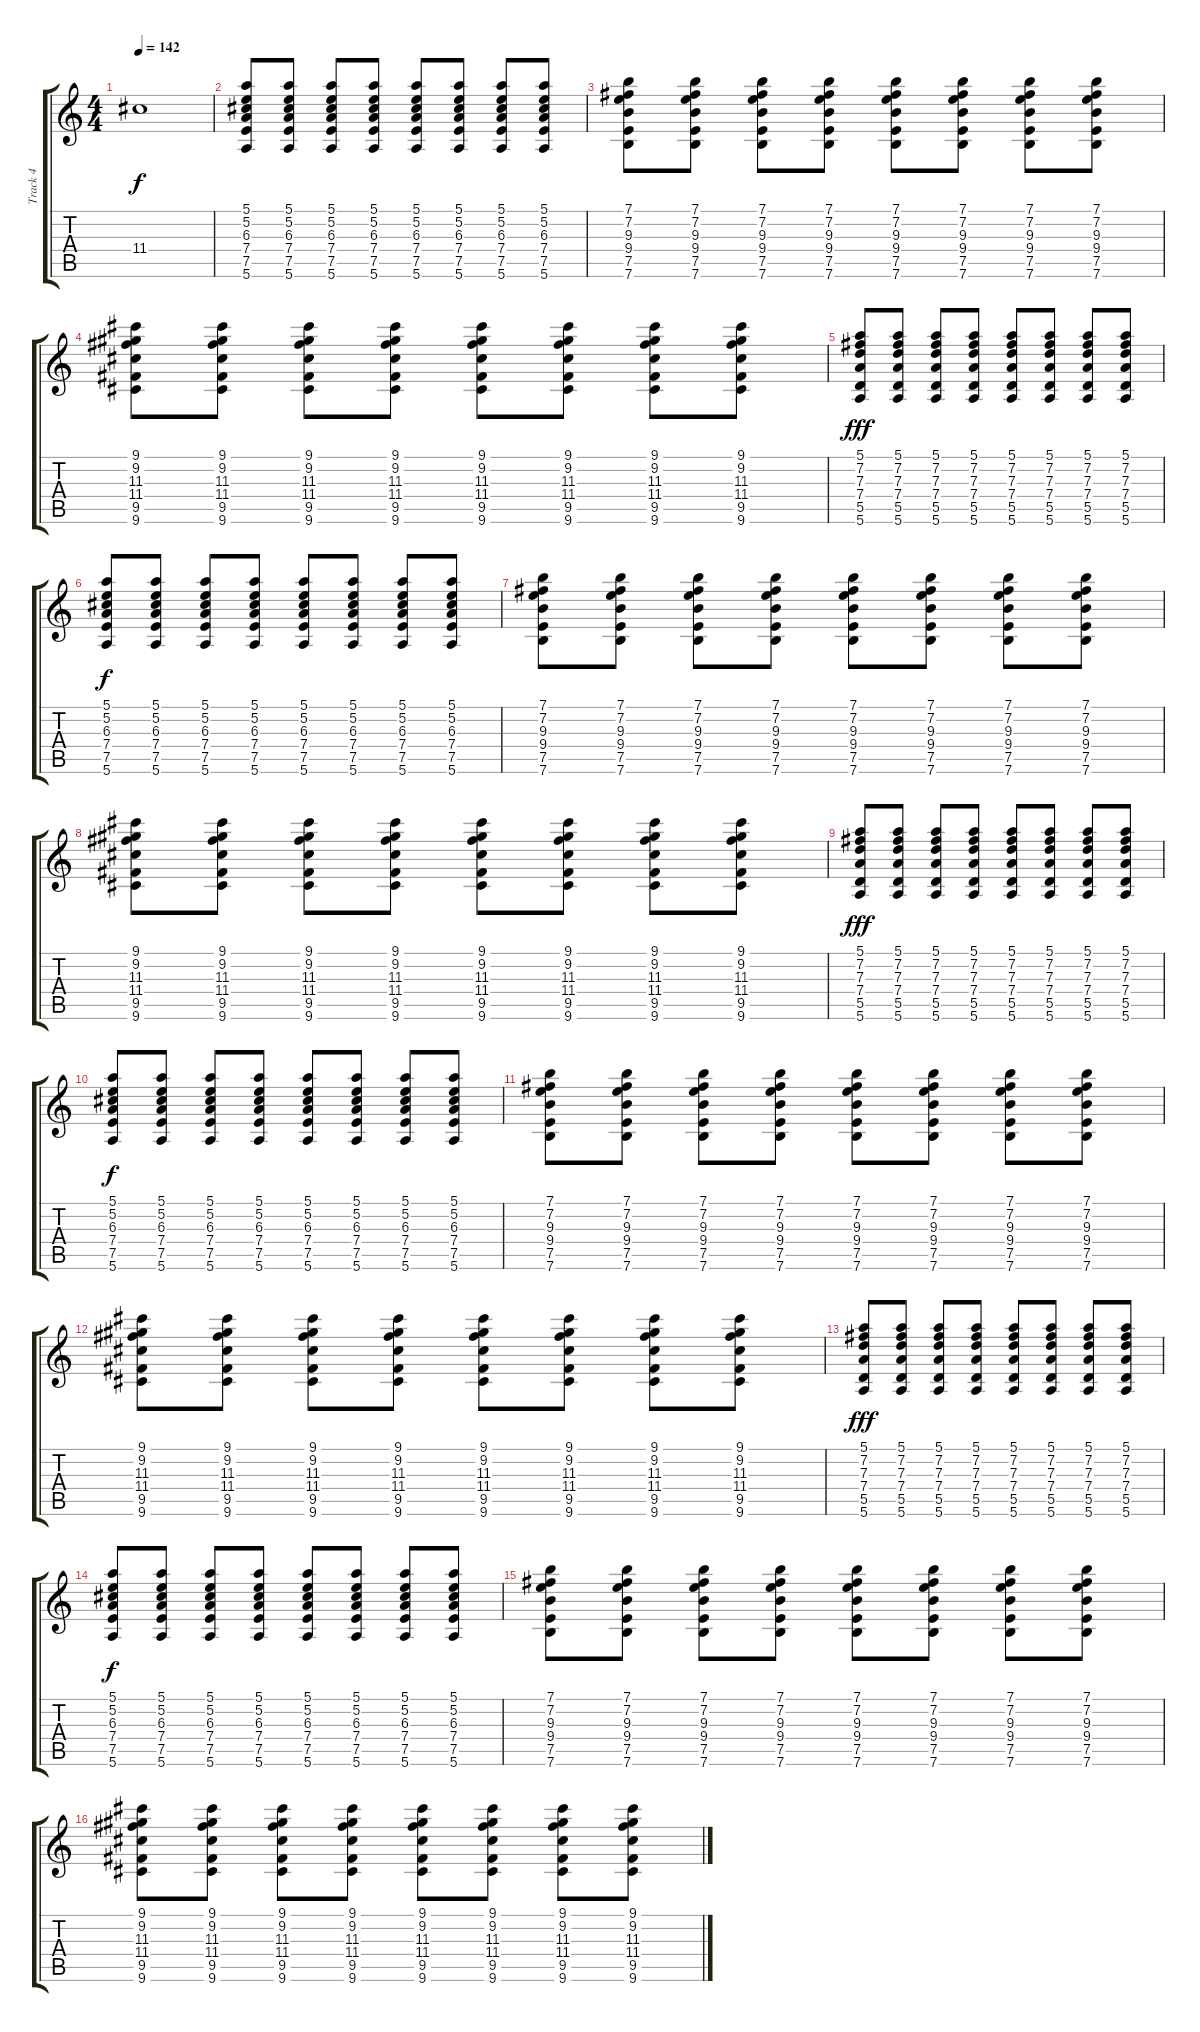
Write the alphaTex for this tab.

\track ("Track 4" "Track 4") {instrument distortionguitar}
\staff {score tabs}
\tuning (E4 B3 G3 D3 A2 E2) {hide}
\ts (4 4)
\tempo 142
\clef g2
\ks c
11.4.1{dy f} |
(5.1 5.2 6.3 7.4 7.5 5.6).8 (5.1 5.2 6.3 7.4 7.5 5.6).8 (5.1 5.2 6.3 7.4 7.5 5.6).8 (5.1 5.2 6.3 7.4 7.5 5.6).8 (5.1 5.2 6.3 7.4 7.5 5.6).8 (5.1 5.2 6.3 7.4 7.5 5.6).8 (5.1 5.2 6.3 7.4 7.5 5.6).8 (5.1 5.2 6.3 7.4 7.5 5.6).8 |
(7.1 7.2 9.3 9.4 7.5 7.6).8 (7.1 7.2 9.3 9.4 7.5 7.6).8 (7.1 7.2 9.3 9.4 7.5 7.6).8 (7.1 7.2 9.3 9.4 7.5 7.6).8 (7.1 7.2 9.3 9.4 7.5 7.6).8 (7.1 7.2 9.3 9.4 7.5 7.6).8 (7.1 7.2 9.3 9.4 7.5 7.6).8 (7.1 7.2 9.3 9.4 7.5 7.6).8 |
(9.1 9.2 11.3 11.4 9.5 9.6).8 (9.1 9.2 11.3 11.4 9.5 9.6).8 (9.1 9.2 11.3 11.4 9.5 9.6).8 (9.1 9.2 11.3 11.4 9.5 9.6).8 (9.1 9.2 11.3 11.4 9.5 9.6).8 (9.1 9.2 11.3 11.4 9.5 9.6).8 (9.1 9.2 11.3 11.4 9.5 9.6).8 (9.1 9.2 11.3 11.4 9.5 9.6).8 |
(5.1 7.2 7.3 7.4 5.5 5.6).8{dy fff} (5.1 7.2 7.3 7.4 5.5 5.6).8 (5.1 7.2 7.3 7.4 5.5 5.6).8 (5.1 7.2 7.3 7.4 5.5 5.6).8 (5.1 7.2 7.3 7.4 5.5 5.6).8 (5.1 7.2 7.3 7.4 5.5 5.6).8 (5.1 7.2 7.3 7.4 5.5 5.6).8 (5.1 7.2 7.3 7.4 5.5 5.6).8 |
(5.1 5.2 6.3 7.4 7.5 5.6).8{dy f} (5.1 5.2 6.3 7.4 7.5 5.6).8 (5.1 5.2 6.3 7.4 7.5 5.6).8 (5.1 5.2 6.3 7.4 7.5 5.6).8 (5.1 5.2 6.3 7.4 7.5 5.6).8 (5.1 5.2 6.3 7.4 7.5 5.6).8 (5.1 5.2 6.3 7.4 7.5 5.6).8 (5.1 5.2 6.3 7.4 7.5 5.6).8 |
(7.1 7.2 9.3 9.4 7.5 7.6).8 (7.1 7.2 9.3 9.4 7.5 7.6).8 (7.1 7.2 9.3 9.4 7.5 7.6).8 (7.1 7.2 9.3 9.4 7.5 7.6).8 (7.1 7.2 9.3 9.4 7.5 7.6).8 (7.1 7.2 9.3 9.4 7.5 7.6).8 (7.1 7.2 9.3 9.4 7.5 7.6).8 (7.1 7.2 9.3 9.4 7.5 7.6).8 |
(9.1 9.2 11.3 11.4 9.5 9.6).8 (9.1 9.2 11.3 11.4 9.5 9.6).8 (9.1 9.2 11.3 11.4 9.5 9.6).8 (9.1 9.2 11.3 11.4 9.5 9.6).8 (9.1 9.2 11.3 11.4 9.5 9.6).8 (9.1 9.2 11.3 11.4 9.5 9.6).8 (9.1 9.2 11.3 11.4 9.5 9.6).8 (9.1 9.2 11.3 11.4 9.5 9.6).8 |
(5.1 7.2 7.3 7.4 5.5 5.6).8{dy fff} (5.1 7.2 7.3 7.4 5.5 5.6).8 (5.1 7.2 7.3 7.4 5.5 5.6).8 (5.1 7.2 7.3 7.4 5.5 5.6).8 (5.1 7.2 7.3 7.4 5.5 5.6).8 (5.1 7.2 7.3 7.4 5.5 5.6).8 (5.1 7.2 7.3 7.4 5.5 5.6).8 (5.1 7.2 7.3 7.4 5.5 5.6).8 |
(5.1 5.2 6.3 7.4 7.5 5.6).8{dy f} (5.1 5.2 6.3 7.4 7.5 5.6).8 (5.1 5.2 6.3 7.4 7.5 5.6).8 (5.1 5.2 6.3 7.4 7.5 5.6).8 (5.1 5.2 6.3 7.4 7.5 5.6).8 (5.1 5.2 6.3 7.4 7.5 5.6).8 (5.1 5.2 6.3 7.4 7.5 5.6).8 (5.1 5.2 6.3 7.4 7.5 5.6).8 |
(7.1 7.2 9.3 9.4 7.5 7.6).8 (7.1 7.2 9.3 9.4 7.5 7.6).8 (7.1 7.2 9.3 9.4 7.5 7.6).8 (7.1 7.2 9.3 9.4 7.5 7.6).8 (7.1 7.2 9.3 9.4 7.5 7.6).8 (7.1 7.2 9.3 9.4 7.5 7.6).8 (7.1 7.2 9.3 9.4 7.5 7.6).8 (7.1 7.2 9.3 9.4 7.5 7.6).8 |
(9.1 9.2 11.3 11.4 9.5 9.6).8 (9.1 9.2 11.3 11.4 9.5 9.6).8 (9.1 9.2 11.3 11.4 9.5 9.6).8 (9.1 9.2 11.3 11.4 9.5 9.6).8 (9.1 9.2 11.3 11.4 9.5 9.6).8 (9.1 9.2 11.3 11.4 9.5 9.6).8 (9.1 9.2 11.3 11.4 9.5 9.6).8 (9.1 9.2 11.3 11.4 9.5 9.6).8 |
(5.1 7.2 7.3 7.4 5.5 5.6).8{dy fff} (5.1 7.2 7.3 7.4 5.5 5.6).8 (5.1 7.2 7.3 7.4 5.5 5.6).8 (5.1 7.2 7.3 7.4 5.5 5.6).8 (5.1 7.2 7.3 7.4 5.5 5.6).8 (5.1 7.2 7.3 7.4 5.5 5.6).8 (5.1 7.2 7.3 7.4 5.5 5.6).8 (5.1 7.2 7.3 7.4 5.5 5.6).8 |
(5.1 5.2 6.3 7.4 7.5 5.6).8{dy f} (5.1 5.2 6.3 7.4 7.5 5.6).8 (5.1 5.2 6.3 7.4 7.5 5.6).8 (5.1 5.2 6.3 7.4 7.5 5.6).8 (5.1 5.2 6.3 7.4 7.5 5.6).8 (5.1 5.2 6.3 7.4 7.5 5.6).8 (5.1 5.2 6.3 7.4 7.5 5.6).8 (5.1 5.2 6.3 7.4 7.5 5.6).8 |
(7.1 7.2 9.3 9.4 7.5 7.6).8 (7.1 7.2 9.3 9.4 7.5 7.6).8 (7.1 7.2 9.3 9.4 7.5 7.6).8 (7.1 7.2 9.3 9.4 7.5 7.6).8 (7.1 7.2 9.3 9.4 7.5 7.6).8 (7.1 7.2 9.3 9.4 7.5 7.6).8 (7.1 7.2 9.3 9.4 7.5 7.6).8 (7.1 7.2 9.3 9.4 7.5 7.6).8 |
(9.1 9.2 11.3 11.4 9.5 9.6).8 (9.1 9.2 11.3 11.4 9.5 9.6).8 (9.1 9.2 11.3 11.4 9.5 9.6).8 (9.1 9.2 11.3 11.4 9.5 9.6).8 (9.1 9.2 11.3 11.4 9.5 9.6).8 (9.1 9.2 11.3 11.4 9.5 9.6).8 (9.1 9.2 11.3 11.4 9.5 9.6).8 (9.1 9.2 11.3 11.4 9.5 9.6).8
